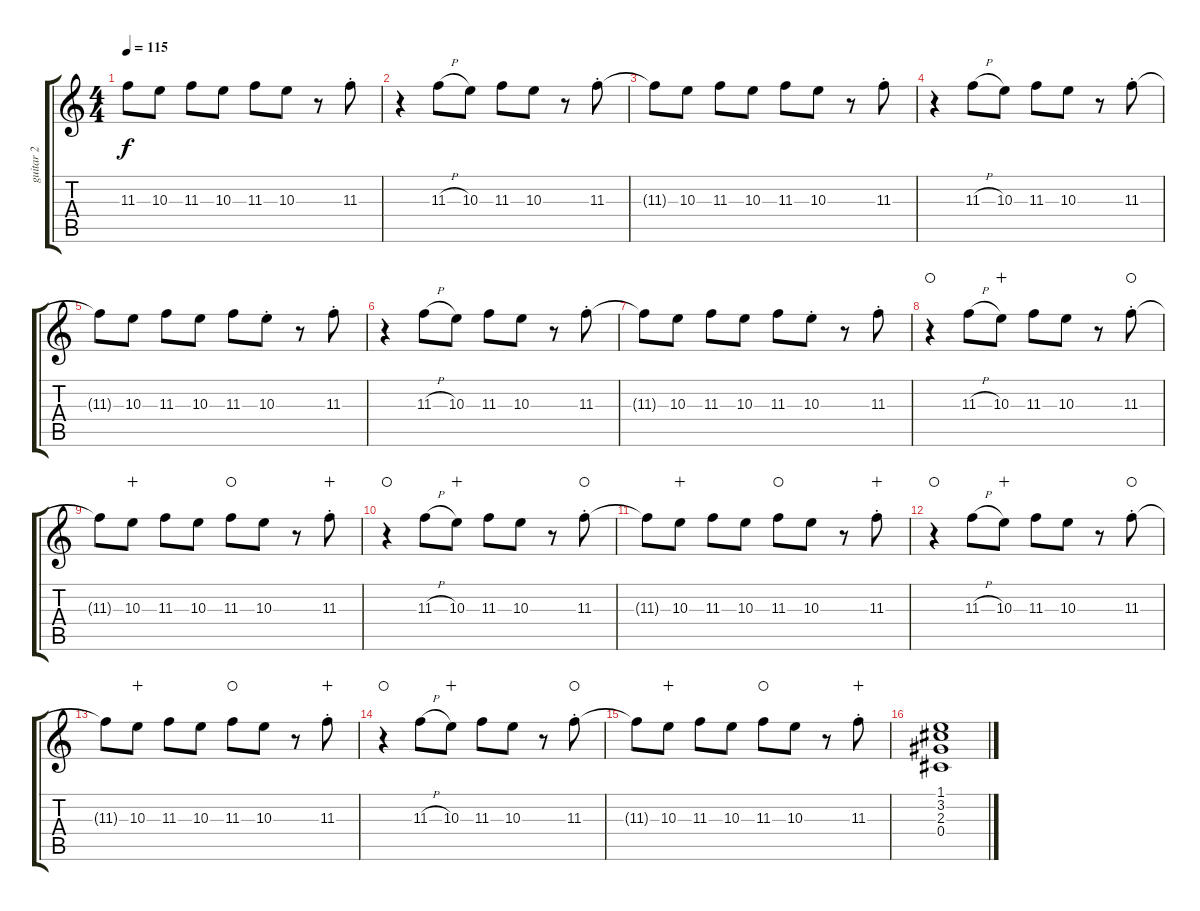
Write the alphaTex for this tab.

\track ("guitar 2" "guitar 2") {instrument overdrivenguitar}
\staff {score tabs}
\tuning (Eb4 Bb3 Gb3 Db3 Ab2 Eb2) {hide}
\ts (4 4)
\tempo 115
\clef g2
\ks c
11.3{t}.8{dy f} 10.3.8 11.3.8 10.3.8 11.3.8 10.3.8 r.8 11.3{st}.8 |
r.4 11.3{h}.8 10.3.8 11.3.8 10.3.8 r.8 11.3{st}.8 |
11.3{t}.8 10.3.8 11.3.8 10.3.8 11.3.8 10.3.8 r.8 11.3{st}.8 |
r.4 11.3{h}.8 10.3.8 11.3.8 10.3.8 r.8 11.3{st}.8 |
11.3{t}.8 10.3.8 11.3.8 10.3.8 11.3.8 10.3{st}.8 r.8 11.3{st}.8 |
r.4 11.3{h}.8 10.3.8 11.3.8 10.3.8 r.8 11.3{st}.8 |
11.3{t}.8 10.3.8 11.3.8 10.3.8 11.3.8 10.3{st}.8 r.8 11.3{st}.8 |
r.4{waho} 11.3{h}.8 10.3.8{wahc} 11.3.8 10.3.8 r.8 11.3{st}.8{waho} |
11.3{t}.8 10.3.8{wahc} 11.3.8 10.3.8 11.3.8{waho} 10.3.8 r.8 11.3{st}.8{wahc} |
r.4{waho} 11.3{h}.8 10.3.8{wahc} 11.3.8 10.3.8 r.8 11.3{st}.8{waho} |
11.3{t}.8 10.3.8{wahc} 11.3.8 10.3.8 11.3.8{waho} 10.3.8 r.8 11.3{st}.8{wahc} |
r.4{waho} 11.3{h}.8 10.3.8{wahc} 11.3.8 10.3.8 r.8 11.3{st}.8{waho} |
11.3{t}.8 10.3.8{wahc} 11.3.8 10.3.8 11.3.8{waho} 10.3.8 r.8 11.3{st}.8{wahc} |
r.4{waho} 11.3{h}.8 10.3.8{wahc} 11.3.8 10.3.8 r.8 11.3{st}.8{waho} |
11.3{t}.8 10.3.8{wahc} 11.3.8 10.3.8 11.3.8{waho} 10.3.8 r.8 11.3{st}.8{wahc} |
(1.1 3.2 2.3 0.4).1
